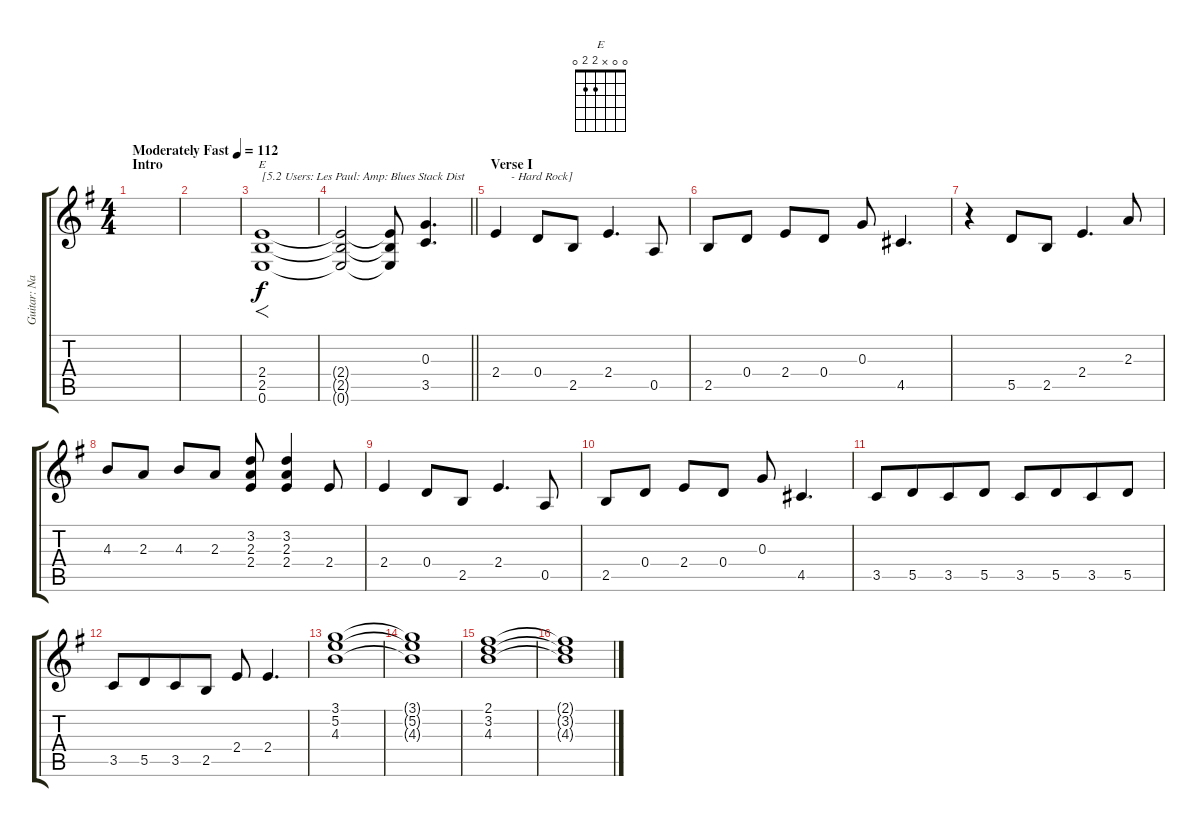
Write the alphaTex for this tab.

\track ("Guitar: Nancy" "Guitar: Na") {instrument distortionguitar}
\staff {score tabs}
\tuning (E4 B3 G3 D3 A2 E2) {hide}
\chord ("E" 0 0 x 2 2 0)
\ts (4 4)
\section ("" "Intro")
\tempo (112 "Moderately Fast")
\clef g2
\ks g
|
|
(2.4 2.5 0.6).1{f ch "E" txt "[5.2 Users: Les Paul: Amp: Blues Stack Dist"} |
\barLineRight lightlight
(2.4{t} 2.5{t} 0.6{t}).2 (2.4{t} 2.5{t} 0.6{t}).8 (0.3 3.5).4{d} |
\section ("" "Verse I")
2.4.4{txt "     - Hard Rock]"} 0.4.8 2.5.8 2.4.4{d} 0.5.8 |
2.5.8 0.4.8 2.4.8 0.4.8 0.3.8 4.5.4{d} |
r.4 5.5.8 2.5.8 2.4.4{d} 2.3.8 |
4.3.8 2.3.8 4.3.8 2.3.8 (3.2 2.3 2.4).8 (3.2 2.3 2.4).4 2.4.8 |
2.4.4 0.4.8 2.5.8 2.4.4{d} 0.5.8 |
2.5.8 0.4.8 2.4.8 0.4.8 0.3.8 4.5.4{d} |
3.5.8 5.5.8{beam merge} 3.5.8 5.5.8 3.5.8 5.5.8{beam merge} 3.5.8 5.5.8 |
3.5.8 5.5.8{beam merge} 3.5.8 2.5.8 2.4.8 2.4.4{d} |
(3.1 5.2 4.3).1 |
(3.1{t} 5.2{t} 4.3{t}).1 |
(2.1 3.2 4.3).1 |
(2.1{t} 3.2{t} 4.3{t}).1
